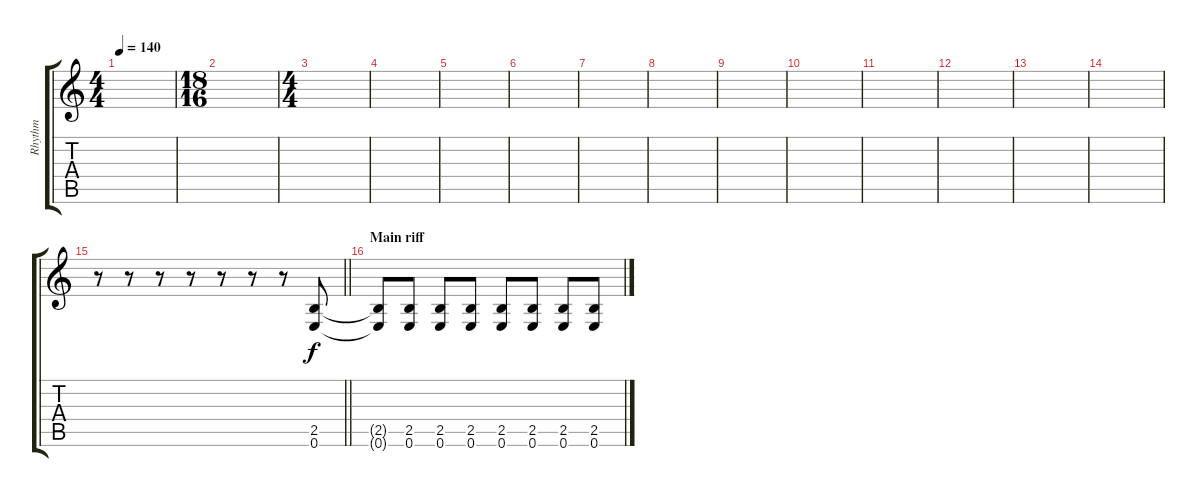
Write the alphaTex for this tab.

\track ("Rhythm" "Rhythm") {instrument distortionguitar}
\staff {score tabs}
\tuning (E4 B3 G3 D3 A2 E2) {hide}
\ts (4 4)
\tempo 140
\clef g2
\ks c
|
\ts (18 16)
|
\ts (4 4)
|
|
|
|
|
|
|
|
|
|
|
|
\barLineRight lightlight
r.8 r.8 r.8 r.8 r.8 r.8 r.8 (2.5 0.6).8 |
\section ("" "Main riff")
(2.5{t} 0.6{t}).8 (2.5 0.6).8 (2.5 0.6).8 (2.5 0.6).8 (2.5 0.6).8 (2.5 0.6).8 (2.5 0.6).8 (2.5 0.6).8
